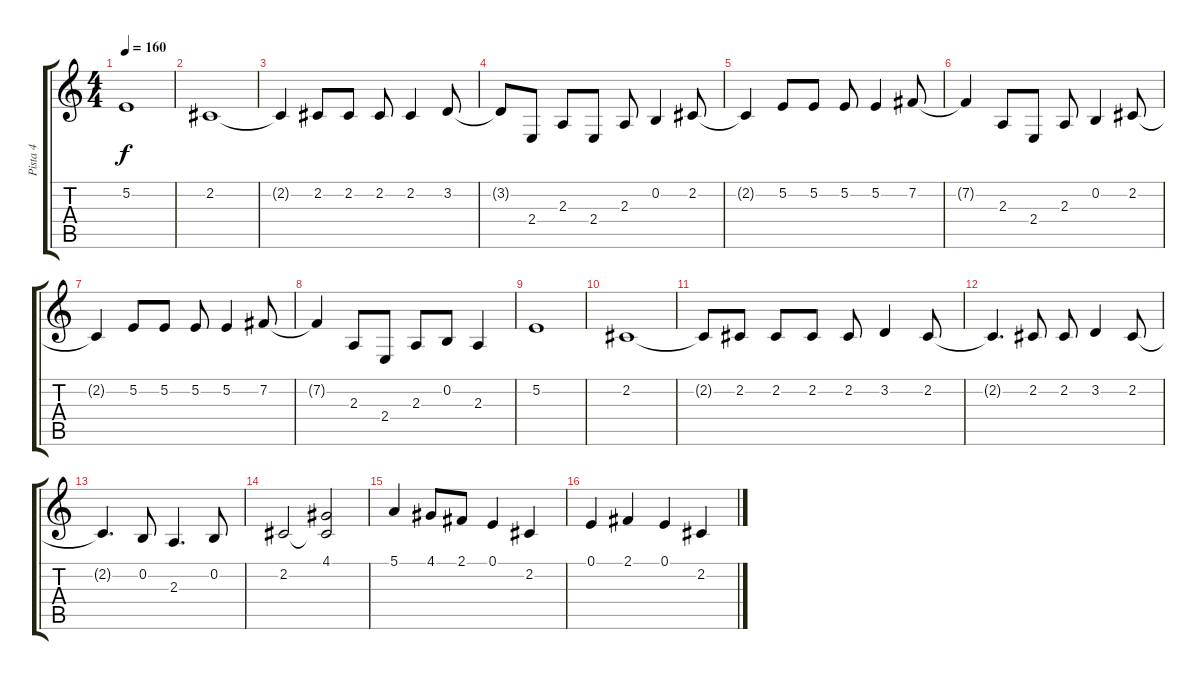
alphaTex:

\track ("Pista 4" "Pista 4") {instrument electricgrandpiano}
\staff {score tabs}
\tuning (E4 B3 G3 D3 A2 E2) {hide}
\ts (4 4)
\tempo 160
\clef g2
\ks c
5.2.1{dy f} |
2.2.1 |
2.2{t}.4 2.2.8 2.2.8 2.2.8 2.2.4 3.2.8 |
3.2{t}.8 2.4.8 2.3.8 2.4.8 2.3.8 0.2.4 2.2.8 |
2.2{t}.4 5.2.8 5.2.8 5.2.8 5.2.4 7.2.8 |
7.2{t}.4 2.3.8 2.4.8 2.3.8 0.2.4 2.2.8 |
2.2{t}.4 5.2.8 5.2.8 5.2.8 5.2.4 7.2.8 |
7.2{t}.4 2.3.8 2.4.8 2.3.8 0.2.8 2.3.4 |
5.2.1 |
2.2.1 |
2.2{t}.8 2.2.8 2.2.8 2.2.8 2.2.8 3.2.4 2.2.8 |
2.2{t}.4{d} 2.2.8 2.2.8 3.2.4 2.2.8 |
2.2{t}.4{d} 0.2.8 2.3.4{d} 0.2.8 |
2.2.2 (4.1 2.2{t}).2 |
5.1.4 4.1.8 2.1.8 0.1.4 2.2.4 |
0.1.4 2.1.4 0.1.4 2.2.4
